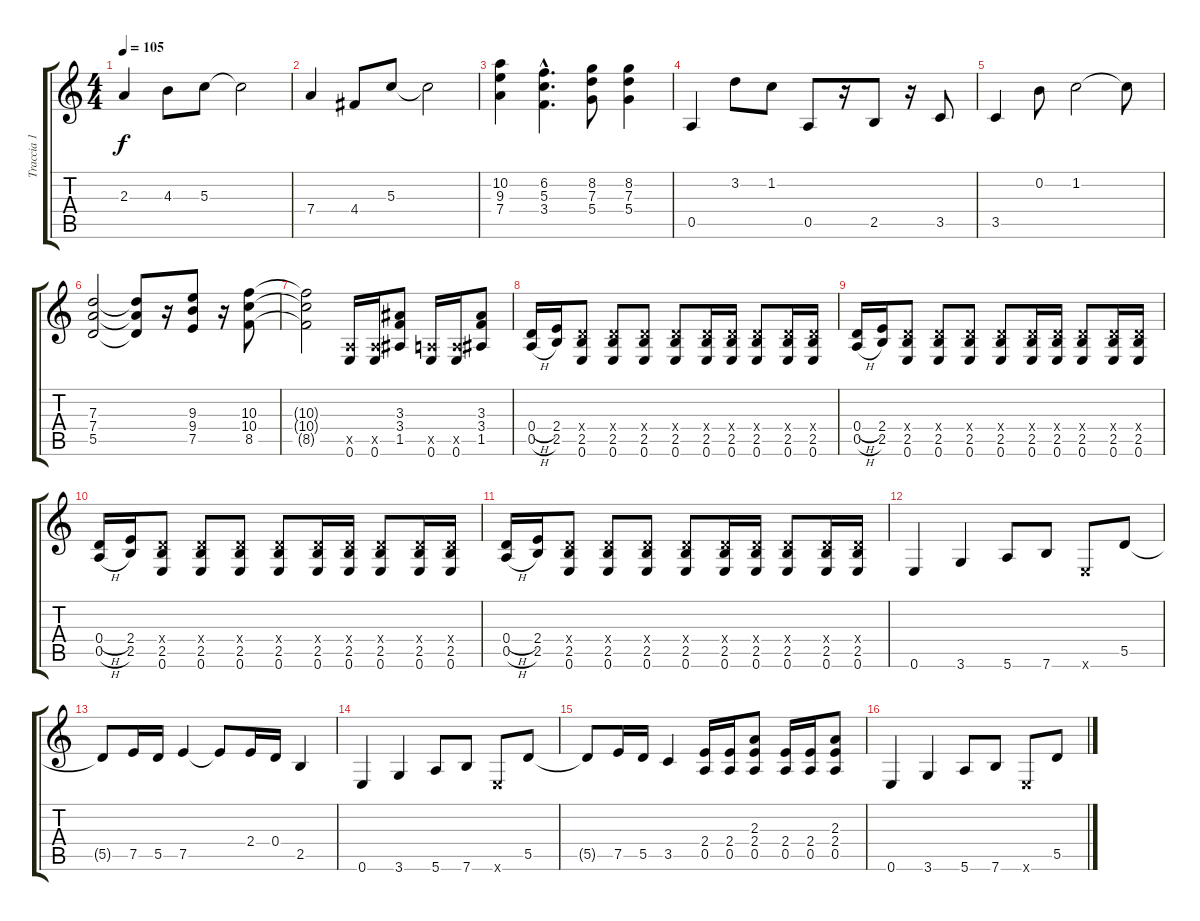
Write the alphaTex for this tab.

\track ("Traccia 1" "Traccia 1") {instrument distortionguitar}
\staff {score tabs}
\tuning (E4 B3 G3 D3 A2 E2) {hide}
\ts (4 4)
\tempo 105
\clef g2
\ks c
2.3.4{dy f} 4.3.8 5.3.8 5.3{t}.2 |
7.4.4 4.4.8 5.3.8 5.3{t}.2 |
(10.2 9.3 7.4).4{instrument distortionguitar} (6.2{hac} 5.3{hac} 3.4{hac}).4{d} (8.2 7.3 5.4).8 (8.2 7.3 5.4).4 |
0.5.4 3.2.8 1.2.8 0.5.8 r.16 2.5.8 r.16 3.5.8 |
3.5.4 0.2.8 1.2.2 1.2{t}.8 |
(7.3 7.4 5.5).2 (7.3{t} 7.4{t} 5.5{t}).8 r.16 (9.3 9.4 7.5).8 r.16 (10.3 10.4 8.5).8 |
(10.3{t} 10.4{t} 8.5{t}).2 (0.5{x} 0.6).16 (0.5{x} 0.6).16 (3.3 3.4 1.5).8 (0.5{x} 0.6).16 (0.5{x} 0.6).16 (3.3 3.4 1.5).8 |
(0.4{h} 0.5{h}).16 (2.4 2.5).16 (0.4{x} 2.5 0.6).8 (0.4{x} 2.5 0.6).8 (0.4{x} 2.5 0.6).8 (0.4{x} 2.5 0.6).8 (0.4{x} 2.5 0.6).16 (0.4{x} 2.5 0.6).16 (0.4{x} 2.5 0.6).8 (0.4{x} 2.5 0.6).16 (0.4{x} 2.5 0.6).16 |
(0.4{h} 0.5{h}).16 (2.4 2.5).16 (0.4{x} 2.5 0.6).8 (0.4{x} 2.5 0.6).8 (0.4{x} 2.5 0.6).8 (0.4{x} 2.5 0.6).8 (0.4{x} 2.5 0.6).16 (0.4{x} 2.5 0.6).16 (0.4{x} 2.5 0.6).8 (0.4{x} 2.5 0.6).16 (0.4{x} 2.5 0.6).16 |
(0.4{h} 0.5{h}).16 (2.4 2.5).16 (0.4{x} 2.5 0.6).8 (0.4{x} 2.5 0.6).8 (0.4{x} 2.5 0.6).8 (0.4{x} 2.5 0.6).8 (0.4{x} 2.5 0.6).16 (0.4{x} 2.5 0.6).16 (0.4{x} 2.5 0.6).8 (0.4{x} 2.5 0.6).16 (0.4{x} 2.5 0.6).16 |
(0.4{h} 0.5{h}).16 (2.4 2.5).16 (0.4{x} 2.5 0.6).8 (0.4{x} 2.5 0.6).8 (0.4{x} 2.5 0.6).8 (0.4{x} 2.5 0.6).8 (0.4{x} 2.5 0.6).16 (0.4{x} 2.5 0.6).16 (0.4{x} 2.5 0.6).8 (0.4{x} 2.5 0.6).16 (0.4{x} 2.5 0.6).16 |
0.6.4 3.6.4 5.6.8 7.6.8 0.6{x}.8 5.5.8 |
5.5{t}.8 7.5.16 5.5.16 7.5.4 7.5{t}.8 2.4.16 0.4.16 2.5.4 |
0.6.4 3.6.4 5.6.8 7.6.8 0.6{x}.8 5.5.8 |
5.5{t}.8 7.5.16 5.5.16 3.5.4 (2.4 0.5).16 (2.4 0.5).16 (2.3 2.4 0.5).8 (2.4 0.5).16 (2.4 0.5).16 (2.3 2.4 0.5).8 |
0.6.4 3.6.4 5.6.8 7.6.8 0.6{x}.8 5.5.8
